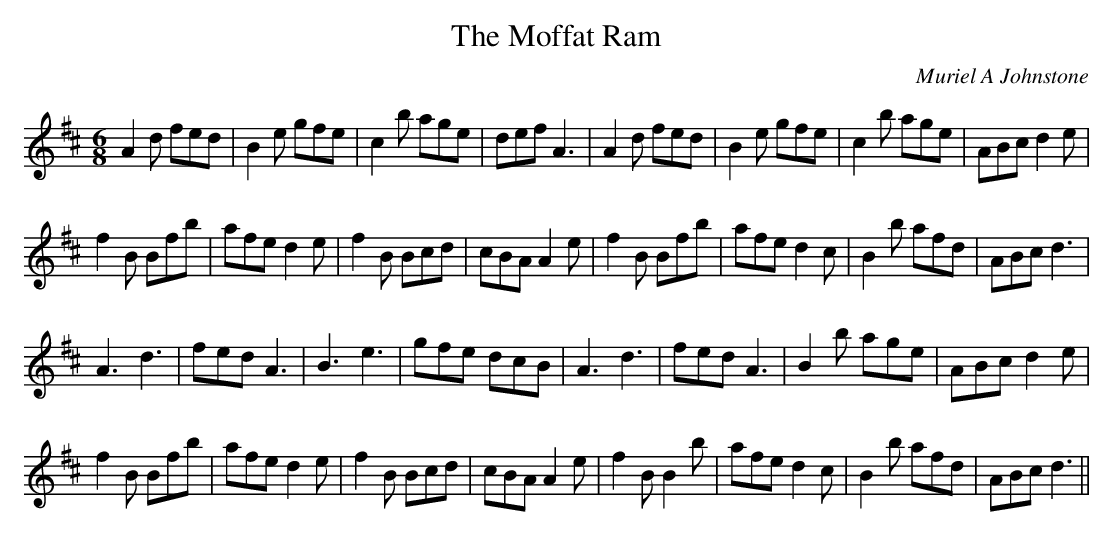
X:1
T: The Moffat Ram
C:Muriel A Johnstone
K:D
M:6/8
L:1/16
A4d2 f2e2d2|B4e2 g2f2e2|c4b2 a2g2e2|d2e2f2 A6|A4d2 f2e2d2|B4e2 g2f2e2|c4b2 a2g2e2|A2B2c2 d4e2|
f4B2 B2f2b2|a2f2e2 d4e2|f4B2 B2c2d2|c2B2A2 A4e2|f4B2 B2f2b2|a2f2e2 d4c2|B4b2 a2f2d2|A2B2c2 d6|
A6d6|f2e2d2 A6|B6e6|g2f2e2 d2c2B2|A6d6|f2e2d2 A6|B4b2 a2g2e2|A2B2c2 d4e2|
f4B2 B2f2b2|a2f2e2 d4e2|f4B2 B2c2d2|c2B2A2 A4e2|f4B2 B4b2|a2f2e2 d4c2|B4b2 a2f2d2|A2B2c2 d6||
